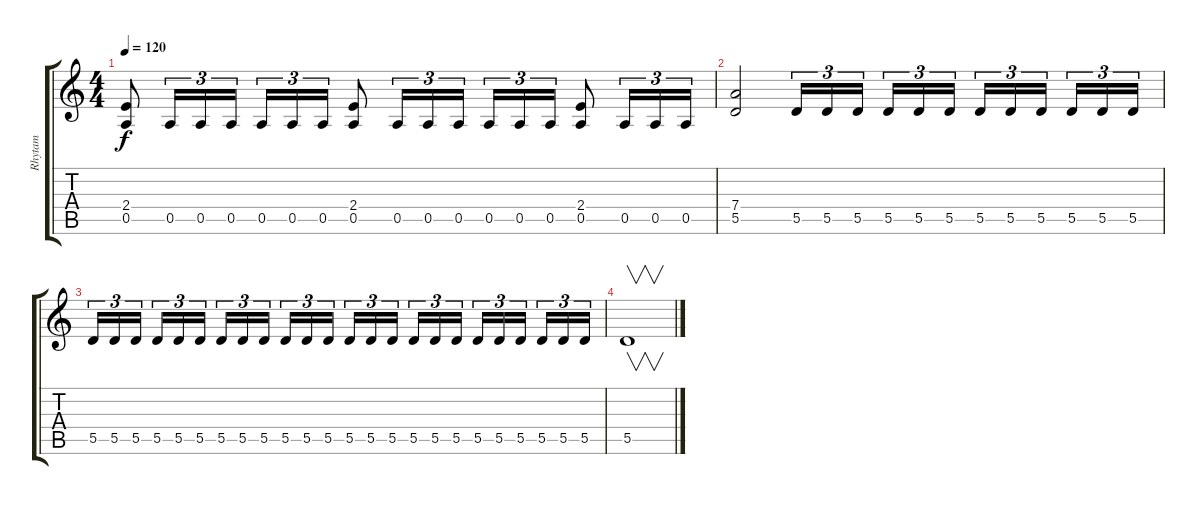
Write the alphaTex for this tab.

\track ("Rhytam" "Rhytam") {instrument distortionguitar}
\staff {score tabs}
\tuning (E4 B3 G3 D3 A2 E2) {hide}
\ts (4 4)
\tempo 120
\clef g2
\ks c
(2.4 0.5).8{dy f} 0.5.16{tu (3 2)} 0.5.16{tu (3 2)} 0.5.16{tu (3 2)} 0.5.16{tu (3 2)} 0.5.16{tu (3 2)} 0.5.16{tu (3 2)} (2.4 0.5).8 0.5.16{tu (3 2)} 0.5.16{tu (3 2)} 0.5.16{tu (3 2)} 0.5.16{tu (3 2)} 0.5.16{tu (3 2)} 0.5.16{tu (3 2)} (2.4 0.5).8 0.5.16{tu (3 2)} 0.5.16{tu (3 2)} 0.5.16{tu (3 2)} |
(7.4 5.5).2 5.5.16{tu (3 2)} 5.5.16{tu (3 2)} 5.5.16{tu (3 2)} 5.5.16{tu (3 2)} 5.5.16{tu (3 2)} 5.5.16{tu (3 2)} 5.5.16{tu (3 2)} 5.5.16{tu (3 2)} 5.5.16{tu (3 2)} 5.5.16{tu (3 2)} 5.5.16{tu (3 2)} 5.5.16{tu (3 2)} |
5.5.16{tu (3 2)} 5.5.16{tu (3 2)} 5.5.16{tu (3 2)} 5.5.16{tu (3 2)} 5.5.16{tu (3 2)} 5.5.16{tu (3 2)} 5.5.16{tu (3 2)} 5.5.16{tu (3 2)} 5.5.16{tu (3 2)} 5.5.16{tu (3 2)} 5.5.16{tu (3 2)} 5.5.16{tu (3 2)} 5.5.16{tu (3 2)} 5.5.16{tu (3 2)} 5.5.16{tu (3 2)} 5.5.16{tu (3 2)} 5.5.16{tu (3 2)} 5.5.16{tu (3 2)} 5.5.16{tu (3 2)} 5.5.16{tu (3 2)} 5.5.16{tu (3 2)} 5.5.16{tu (3 2)} 5.5.16{tu (3 2)} 5.5.16{tu (3 2)} |
5.5.1{v}
